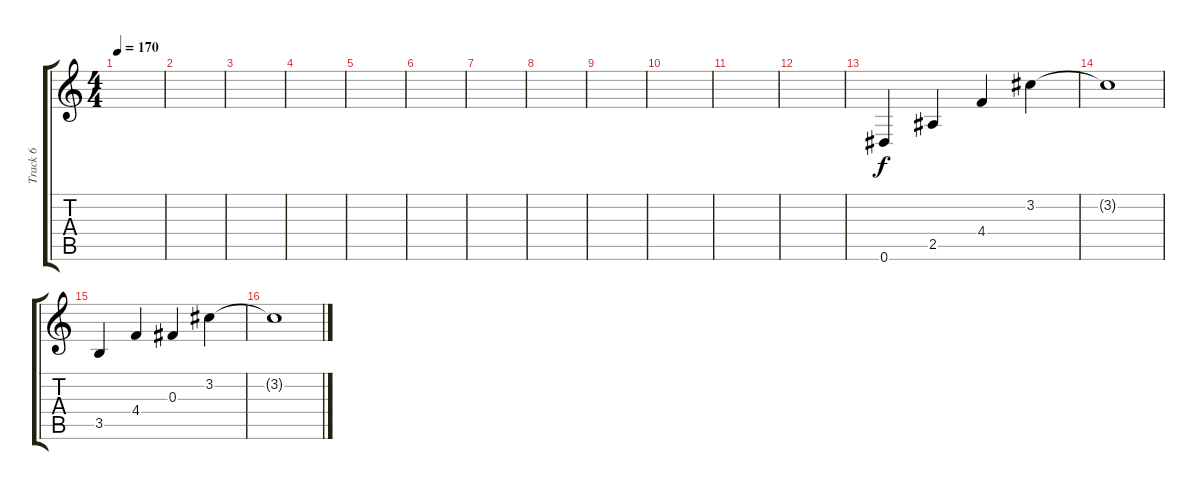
\track ("Track 6" "Track 6") {instrument electricguitarclean}
\staff {score tabs}
\tuning (Eb4 Bb3 Gb3 Db3 Ab2 Eb2) {hide}
\ts (4 4)
\tempo 170
\clef g2
\ks c
|
|
|
|
|
|
|
|
|
|
|
|
0.6.4 2.5.4 4.4.4 3.2.4 |
3.2{t}.1 |
3.5.4 4.4.4 0.3.4 3.2.4 |
3.2{t}.1
